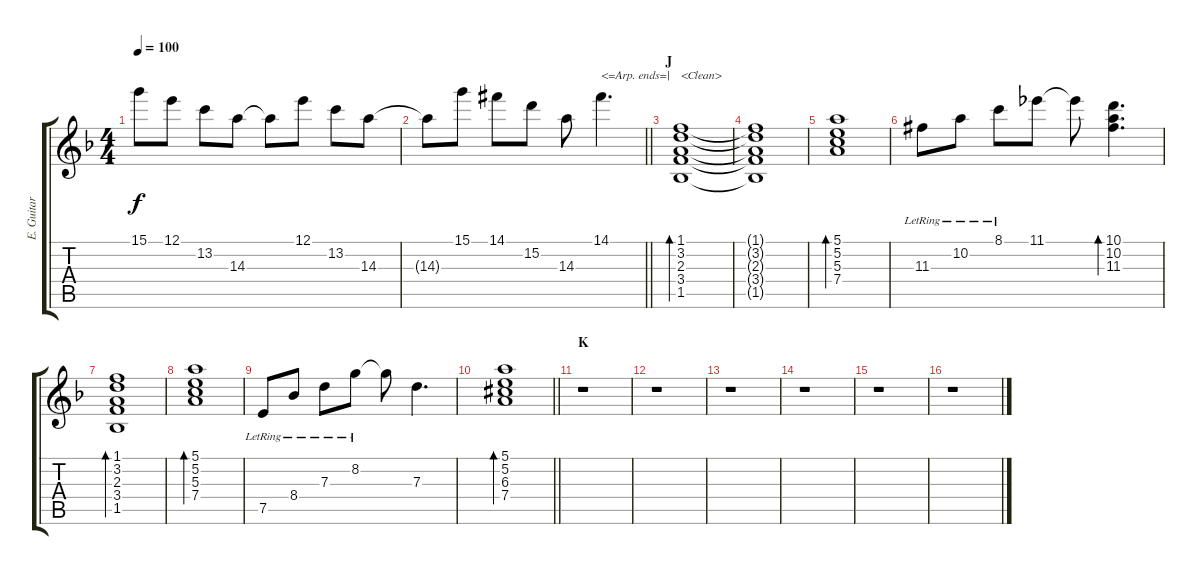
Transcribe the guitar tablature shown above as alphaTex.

\track ("E. Guitar II" "E. Guitar ") {instrument overdrivenguitar}
\staff {score tabs}
\tuning (E4 B3 G3 D3 A2 E2) {hide}
\ts (4 4)
\tempo 100
\clef g2
\ks f
15.1{t}.8{dy f} 12.1.8 13.2.8 14.3.8 14.3{t}.8 12.1.8 13.2.8 14.3.8 |
\barLineRight lightlight
14.3{t}.8 15.1.8 14.1{acc #}.8 15.2.8 14.3.8 14.1{acc #}.4{d txt "<=Arp. ends=|"} |
\section ("" "J")
(1.1 3.2 2.3 3.4 1.5).1{bd 120 txt "<Clean>" instrument electricguitarclean} |
(1.1{t} 3.2{t} 2.3{t} 3.4{t} 1.5{t}).1 |
(5.1 5.2 5.3 7.4).1{bd 120} |
11.3{lr acc #}.8 10.2{lr}.8 8.1{lr}.8 11.1.8 11.1{t}.8 (10.1 10.2 11.3{acc #}).4{d bd 120} |
(1.1 3.2 2.3 3.4 1.5).1{bd 120} |
(5.1 5.2 5.3 7.4).1{bd 120} |
7.5{lr}.8 8.4{lr}.8 7.3{lr}.8 8.2{lr}.8 8.2{t}.8 7.3.4{d} |
\barLineRight lightlight
(5.1 5.2 6.3{acc #} 7.4).1{bd 120} |
\section ("" "K")
r.1 |
r.1 |
r.1 |
r.1 |
r.1 |
r.1
